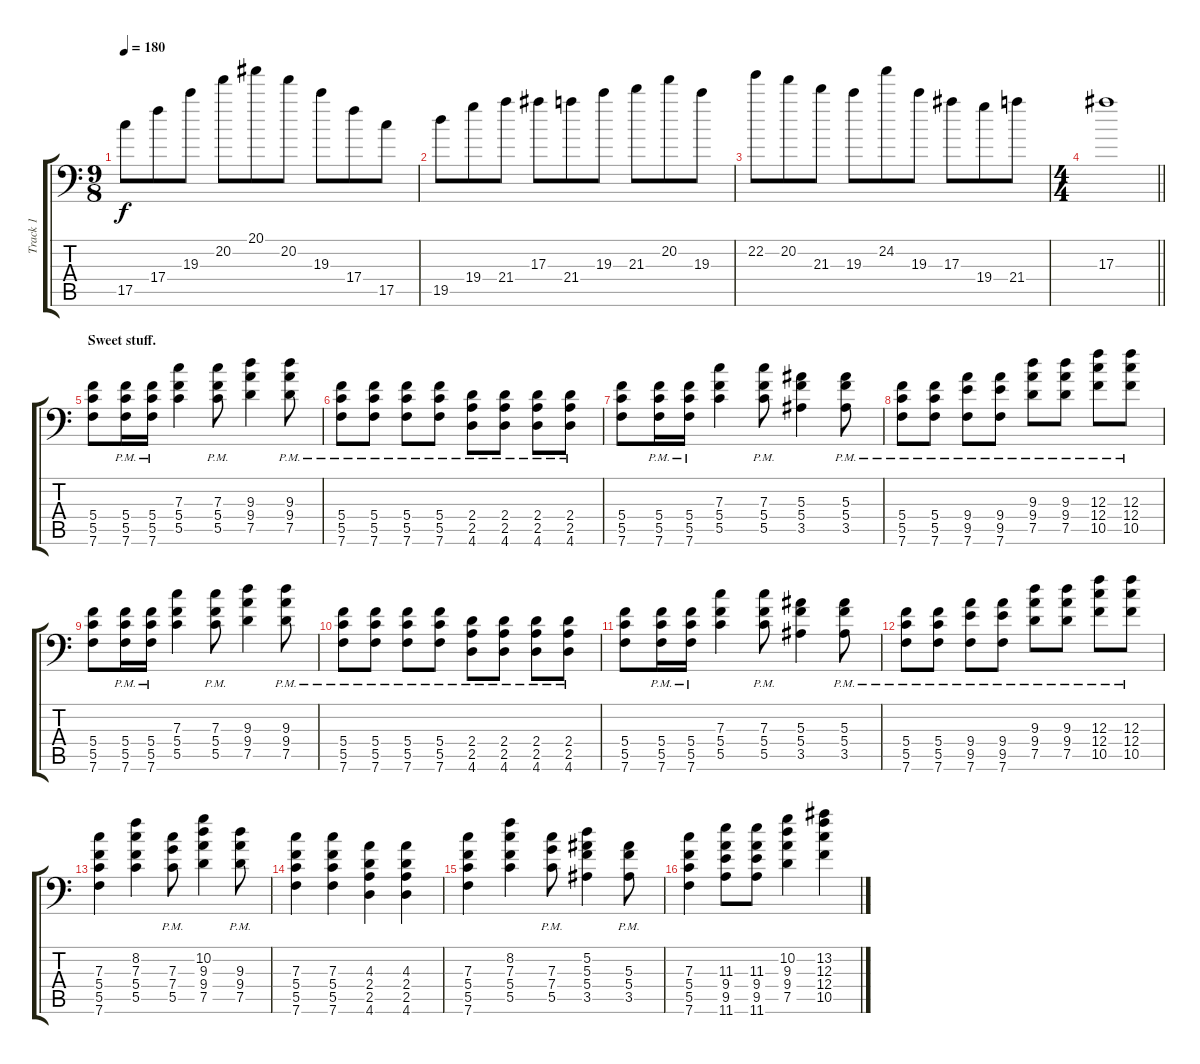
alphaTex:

\track ("Track 1" "Track 1") {instrument overdrivenguitar}
\staff {score tabs}
\tuning (D4 A3 F3 C3 G2 Bb1) {hide}
\ts (9 8)
\tempo 180
\clef f4
\ks c
17.5.8{dy f} 17.4.8 19.3.8 20.2.8 20.1.8 20.2.8 19.3.8 17.4.8 17.5.8 |
19.5.8 19.4.8 21.4.8 17.3.8 21.4.8 19.3.8 21.3.8 20.2.8 19.3.8 |
22.2.8 20.2.8 21.3.8 19.3.8 24.2.8 19.3.8 17.3.8 19.4.8 21.4.8 |
\ts (4 4)
\barLineRight lightlight
17.3.1 |
\section ("" "Sweet stuff.")
(5.4 5.5 7.6).8 (5.4{pm} 5.5{pm} 7.6{pm}).16 (5.4{pm} 5.5{pm} 7.6{pm}).16 (7.3 5.4 5.5).4 (7.3{pm} 5.4{pm} 5.5{pm}).8 (9.3 9.4 7.5).4 (9.3{pm} 9.4{pm} 7.5{pm}).8 |
(5.4{pm} 5.5{pm} 7.6{pm}).8 (5.4{pm} 5.5{pm} 7.6{pm}).8 (5.4{pm} 5.5{pm} 7.6{pm}).8 (5.4{pm} 5.5{pm} 7.6{pm}).8 (2.4{pm} 2.5{pm} 4.6{pm}).8 (2.4{pm} 2.5{pm} 4.6{pm}).8 (2.4{pm} 2.5{pm} 4.6{pm}).8 (2.4{pm} 2.5{pm} 4.6{pm}).8 |
(5.4 5.5 7.6).8 (5.4{pm} 5.5{pm} 7.6{pm}).16 (5.4{pm} 5.5{pm} 7.6{pm}).16 (7.3 5.4 5.5).4 (7.3{pm} 5.4{pm} 5.5{pm}).8 (5.3 5.4 3.5).4 (5.3{pm} 5.4{pm} 3.5{pm}).8 |
(5.4{pm} 5.5{pm} 7.6{pm}).8 (5.4{pm} 5.5{pm} 7.6{pm}).8 (9.4{pm} 9.5{pm} 7.6{pm}).8 (9.4{pm} 9.5{pm} 7.6{pm}).8 (9.3{pm} 9.4{pm} 7.5{pm}).8 (9.3{pm} 9.4{pm} 7.5{pm}).8 (12.3{pm} 12.4{pm} 10.5{pm}).8 (12.3{pm} 12.4{pm} 10.5{pm}).8 |
(5.4 5.5 7.6).8 (5.4{pm} 5.5{pm} 7.6{pm}).16 (5.4{pm} 5.5{pm} 7.6{pm}).16 (7.3 5.4 5.5).4 (7.3{pm} 5.4{pm} 5.5{pm}).8 (9.3 9.4 7.5).4 (9.3{pm} 9.4{pm} 7.5{pm}).8 |
(5.4{pm} 5.5{pm} 7.6{pm}).8 (5.4{pm} 5.5{pm} 7.6{pm}).8 (5.4{pm} 5.5{pm} 7.6{pm}).8 (5.4{pm} 5.5{pm} 7.6{pm}).8 (2.4{pm} 2.5{pm} 4.6{pm}).8 (2.4{pm} 2.5{pm} 4.6{pm}).8 (2.4{pm} 2.5{pm} 4.6{pm}).8 (2.4{pm} 2.5{pm} 4.6{pm}).8 |
(5.4 5.5 7.6).8 (5.4{pm} 5.5{pm} 7.6{pm}).16 (5.4{pm} 5.5{pm} 7.6{pm}).16 (7.3 5.4 5.5).4 (7.3{pm} 5.4{pm} 5.5{pm}).8 (5.3 5.4 3.5).4 (5.3{pm} 5.4{pm} 3.5{pm}).8 |
(5.4{pm} 5.5{pm} 7.6{pm}).8 (5.4{pm} 5.5{pm} 7.6{pm}).8 (9.4{pm} 9.5{pm} 7.6{pm}).8 (9.4{pm} 9.5{pm} 7.6{pm}).8 (9.3{pm} 9.4{pm} 7.5{pm}).8 (9.3{pm} 9.4{pm} 7.5{pm}).8 (12.3{pm} 12.4{pm} 10.5{pm}).8 (12.3{pm} 12.4{pm} 10.5{pm}).8 |
(7.3 5.4 5.5 7.6).4 (8.2 7.3 5.4 5.5).4 (7.3{pm} 7.4{pm} 5.5{pm}).8 (10.2 9.3 9.4 7.5).4 (9.3{pm} 9.4{pm} 7.5{pm}).8 |
(7.3 5.4 5.5 7.6).4 (7.3 5.4 5.5 7.6).4 (4.3 2.4 2.5 4.6).4 (4.3 2.4 2.5 4.6).4 |
(7.3 5.4 5.5 7.6).4 (8.2 7.3 5.4 5.5).4 (7.3{pm} 7.4{pm} 5.5{pm}).8 (5.2 5.3 5.4 3.5).4 (5.3{pm} 5.4{pm} 3.5{pm}).8 |
(7.3 5.4 5.5 7.6).4 (11.3 9.4 9.5 11.6).8 (11.3 9.4 9.5 11.6).8 (10.2 9.3 9.4 7.5).4 (13.2 12.3 12.4 10.5).4
